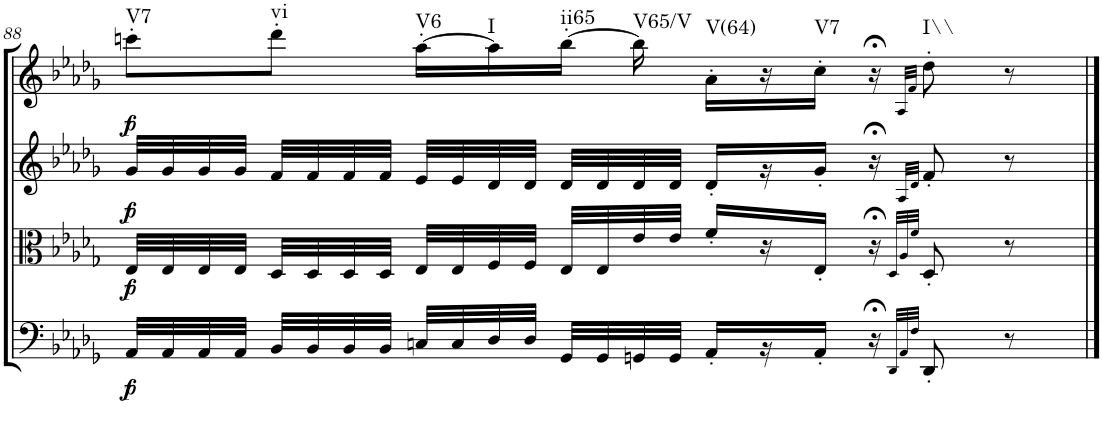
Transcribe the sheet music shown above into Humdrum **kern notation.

**kern	**dynam	**kern	**kern	**dynam	**kern	**dynam	**harte
*part4	*part4	*part3	*part2	*part2	*part1	*part1	*part1
*staff4	*staff4	*staff3	*staff2	*staff2	*staff1	*staff1	*
*I"Cello	*	*I"Viola	*I"2nd Violin	*	*I"1st Violin	*	*
*	*	*I'Vla	*I'Vln	*	*I'Vln	*	*
!!LO:PB:g=z
*clefF4	*	*clefC3	*clefG2	*	*clefG2	*	*
*k[b-e-a-d-g-]	*	*k[b-e-a-d-g-]	*k[b-e-a-d-g-]	*	*k[b-e-a-d-g-]	*	*
*D-:	*	*D-:	*D-:	*	*D-:	*	*
*M4/4	*	*M4/4	*M4/4	*	*M4/4	*	*
*met(c)	*	*met(c)	*met(c)	*	*met(c)	*	*
=88	=88	=88	=88	=88	=88	=88	=88
!	!LO:DY:b	!	!	!	!	!	!
!	!LO:DY:n=1:a	!	!	!	!	!	!
!	!LO:DY:n=2:a	!	!	!	!	!	!
!	!LO:DY:n=3:b	!	!	!LO:DY:b	!	!	!
!	!	!	!	!LO:DY:n=1:b	!	!LO:DY:b	!
!	!	!	!	!	!	!LO:DY:n=1:b	!LO:H:kt=V7
32AA-/LLL	f p f p	32E-/LLL	32g-/LLL	p f	8cccn'\L	p f	N
32AA-/	.	32E-/	32g-/	.	.	.	.
32AA-/	.	32E-/	32g-/	.	.	.	.
32AA-/JJJ	.	32E-/JJJ	32g-/JJJ	.	.	.	.
!	!	!	!	!	!	!	!LO:H:kt=vi
32BB-/LLL	.	32D-/LLL	32f/LLL	.	8ddd-'\J	.	N
32BB-/	.	32D-/	32f/	.	.	.	.
32BB-/	.	32D-/	32f/	.	.	.	.
32BB-/JJJ	.	32D-/JJJ	32f/JJJ	.	.	.	.
!	!	!	!	!	!	!	!LO:H:kt=V6
32Cn/LLL	.	32E-/LLL	32e-/LLL	.	[16aa-'\LL	.	N
32C/	.	32E-/	32e-/	.	.	.	.
!	!	!	!	!	!	!	!LO:H:kt=I
32D-/	.	32F/	32d-/	.	16aa-\]	.	N
32D-/JJJ	.	32F/JJJ	32d-/JJJ	.	.	.	.
!	!	!	!	!	!	!	!LO:H:kt=ii65
32GG-/LLL	.	32E-/LLL	32d-/LLL	.	[16bb-'\JJ	.	N
32GG-/	.	32E-/	32d-/	.	.	.	.
!	!	!	!	!	!	!	!LO:H:kt=V65/V
32GGn/	.	32e-/	32d-/	.	16bb-\]	.	N
32GG/JJJ	.	32e-/JJJ	32d-/JJJ	.	.	.	.
!	!	!	!	!	!	!	!LO:H:kt=V(64)
16AA-'/LL	.	16f'/LL	16d-'/LL	.	16a-'\LL	.	N
16r	.	16r	16r	.	16r	.	.
!	!	!	!	!	!	!	!LO:H:kt=V7
16AA-'/JJ	.	16E-'/JJ	16g-'/JJ	.	16cc'\JJ	.	N
16r;<	.	16r;<	16r;<	.	16r;<	.	.
32qDD-/LLL	.	32qD-/LLL	.	.	.	.	.
32qAA-/	.	32qA-/	32qA-/LLL	.	32qA-/LLL	.	.
32qF/JJJ	.	32qf/JJJ	32qd-/JJJ	.	32qf/JJJ	.	.
!	!	!	!	!	!	!	!LO:H:kt=I\\
8DD-'/	.	8D-'/	8f'/	.	8dd-'\	.	N
8r	.	8r	8r	.	8r	.	.
==	==	==	==	==	==	==	==
*-	*-	*-	*-	*-	*-	*-	*-
